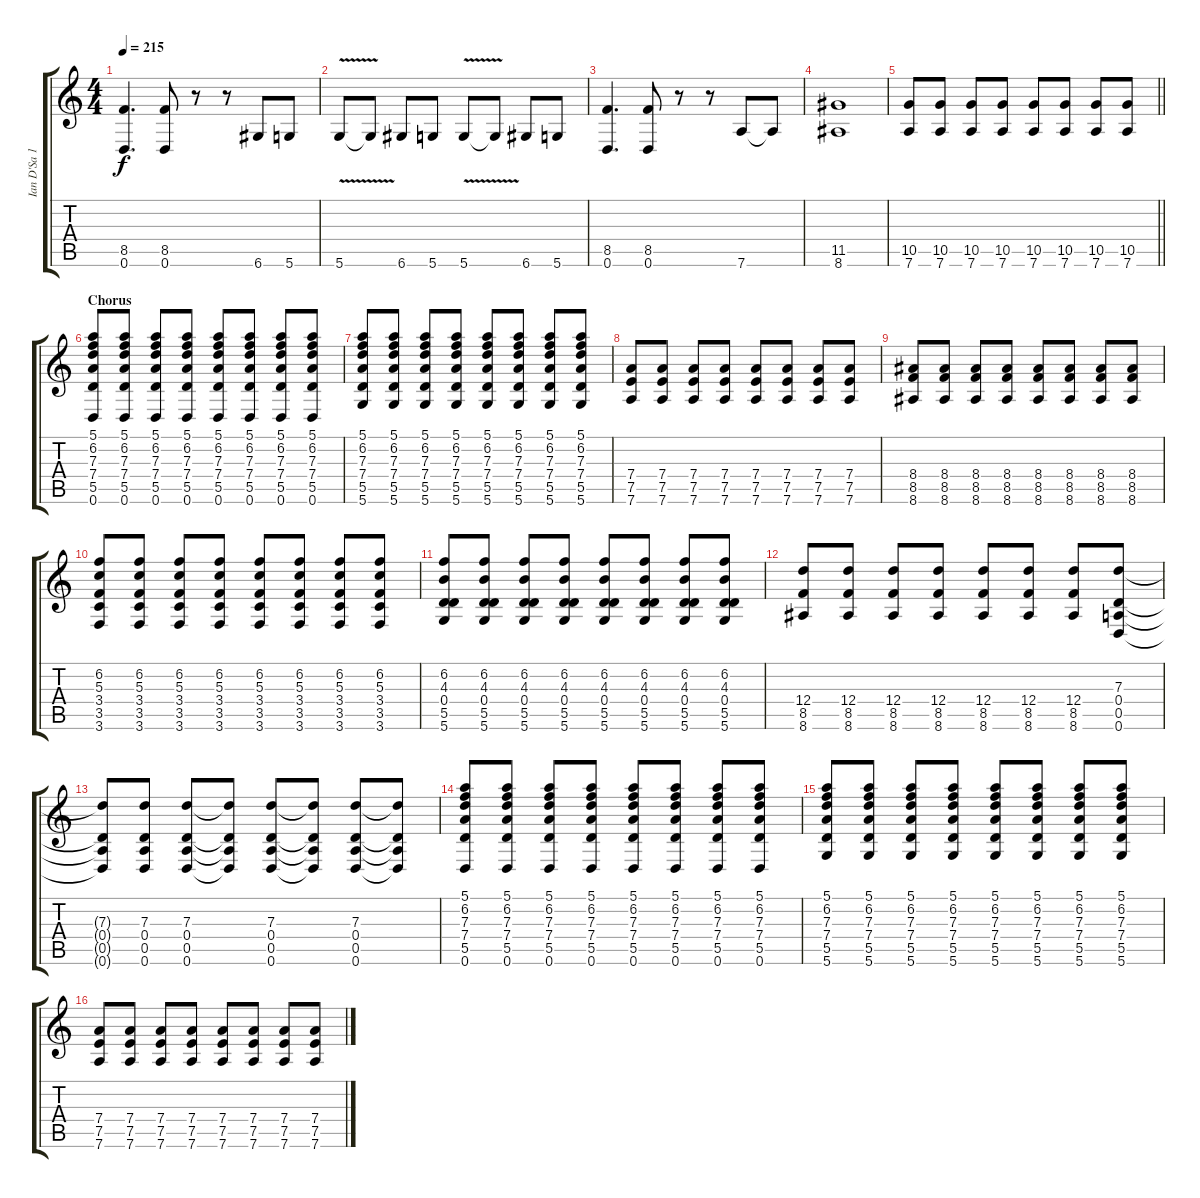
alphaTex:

\track ("Ian D'Sa 1" "Ian D'Sa 1") {instrument overdrivenguitar}
\staff {score tabs}
\tuning (E4 B3 G3 D3 A2 D2) {hide}
\ts (4 4)
\tempo 215
\clef g2
\ks c
(8.5 0.6).4{d dy f} (8.5 0.6).8 r.8 r.8 6.6.8 5.6.8 |
5.6{v}.8 5.6{t}.8 6.6.8 5.6.8 5.6{v}.8 5.6{t}.8 6.6.8 5.6.8 |
(8.5 0.6).4{d} (8.5 0.6).8 r.8 r.8 7.6.8 7.6{t}.8 |
(11.5 8.6).1 |
\barLineRight lightlight
(10.5 7.6).8 (10.5 7.6).8 (10.5 7.6).8 (10.5 7.6).8 (10.5 7.6).8 (10.5 7.6).8 (10.5 7.6).8 (10.5 7.6).8 |
\section ("" "Chorus")
(5.1 6.2 7.3 7.4 5.5 0.6).8 (5.1 6.2 7.3 7.4 5.5 0.6).8 (5.1 6.2 7.3 7.4 5.5 0.6).8 (5.1 6.2 7.3 7.4 5.5 0.6).8 (5.1 6.2 7.3 7.4 5.5 0.6).8 (5.1 6.2 7.3 7.4 5.5 0.6).8 (5.1 6.2 7.3 7.4 5.5 0.6).8 (5.1 6.2 7.3 7.4 5.5 0.6).8 |
(5.1 6.2 7.3 7.4 5.5 5.6).8 (5.1 6.2 7.3 7.4 5.5 5.6).8 (5.1 6.2 7.3 7.4 5.5 5.6).8 (5.1 6.2 7.3 7.4 5.5 5.6).8 (5.1 6.2 7.3 7.4 5.5 5.6).8 (5.1 6.2 7.3 7.4 5.5 5.6).8 (5.1 6.2 7.3 7.4 5.5 5.6).8 (5.1 6.2 7.3 7.4 5.5 5.6).8 |
(7.4 7.5 7.6).8 (7.4 7.5 7.6).8 (7.4 7.5 7.6).8 (7.4 7.5 7.6).8 (7.4 7.5 7.6).8 (7.4 7.5 7.6).8 (7.4 7.5 7.6).8 (7.4 7.5 7.6).8 |
(8.4 8.5 8.6).8 (8.4 8.5 8.6).8 (8.4 8.5 8.6).8 (8.4 8.5 8.6).8 (8.4 8.5 8.6).8 (8.4 8.5 8.6).8 (8.4 8.5 8.6).8 (8.4 8.5 8.6).8 |
(6.2 5.3 3.4 3.5 3.6).8 (6.2 5.3 3.4 3.5 3.6).8 (6.2 5.3 3.4 3.5 3.6).8 (6.2 5.3 3.4 3.5 3.6).8 (6.2 5.3 3.4 3.5 3.6).8 (6.2 5.3 3.4 3.5 3.6).8 (6.2 5.3 3.4 3.5 3.6).8 (6.2 5.3 3.4 3.5 3.6).8 |
(6.2 4.3 0.4 5.5 5.6).8 (6.2 4.3 0.4 5.5 5.6).8 (6.2 4.3 0.4 5.5 5.6).8 (6.2 4.3 0.4 5.5 5.6).8 (6.2 4.3 0.4 5.5 5.6).8 (6.2 4.3 0.4 5.5 5.6).8 (6.2 4.3 0.4 5.5 5.6).8 (6.2 4.3 0.4 5.5 5.6).8 |
(12.4 8.5 8.6).8 (12.4 8.5 8.6).8 (12.4 8.5 8.6).8 (12.4 8.5 8.6).8 (12.4 8.5 8.6).8 (12.4 8.5 8.6).8 (12.4 8.5 8.6).8 (7.3 0.4 0.5 0.6).8 |
(7.3{t} 0.4{t} 0.5{t} 0.6{t}).8 (7.3 0.4 0.5 0.6).8 (7.3 0.4 0.5 0.6).8 (7.3{t} 0.4{t} 0.5{t} 0.6{t}).8 (7.3 0.4 0.5 0.6).8 (7.3{t} 0.4{t} 0.5{t} 0.6{t}).8 (7.3 0.4 0.5 0.6).8 (7.3{t} 0.4{t} 0.5{t} 0.6{t}).8 |
(5.1 6.2 7.3 7.4 5.5 0.6).8 (5.1 6.2 7.3 7.4 5.5 0.6).8 (5.1 6.2 7.3 7.4 5.5 0.6).8 (5.1 6.2 7.3 7.4 5.5 0.6).8 (5.1 6.2 7.3 7.4 5.5 0.6).8 (5.1 6.2 7.3 7.4 5.5 0.6).8 (5.1 6.2 7.3 7.4 5.5 0.6).8 (5.1 6.2 7.3 7.4 5.5 0.6).8 |
(5.1 6.2 7.3 7.4 5.5 5.6).8 (5.1 6.2 7.3 7.4 5.5 5.6).8 (5.1 6.2 7.3 7.4 5.5 5.6).8 (5.1 6.2 7.3 7.4 5.5 5.6).8 (5.1 6.2 7.3 7.4 5.5 5.6).8 (5.1 6.2 7.3 7.4 5.5 5.6).8 (5.1 6.2 7.3 7.4 5.5 5.6).8 (5.1 6.2 7.3 7.4 5.5 5.6).8 |
(7.4 7.5 7.6).8 (7.4 7.5 7.6).8 (7.4 7.5 7.6).8 (7.4 7.5 7.6).8 (7.4 7.5 7.6).8 (7.4 7.5 7.6).8 (7.4 7.5 7.6).8 (7.4 7.5 7.6).8
